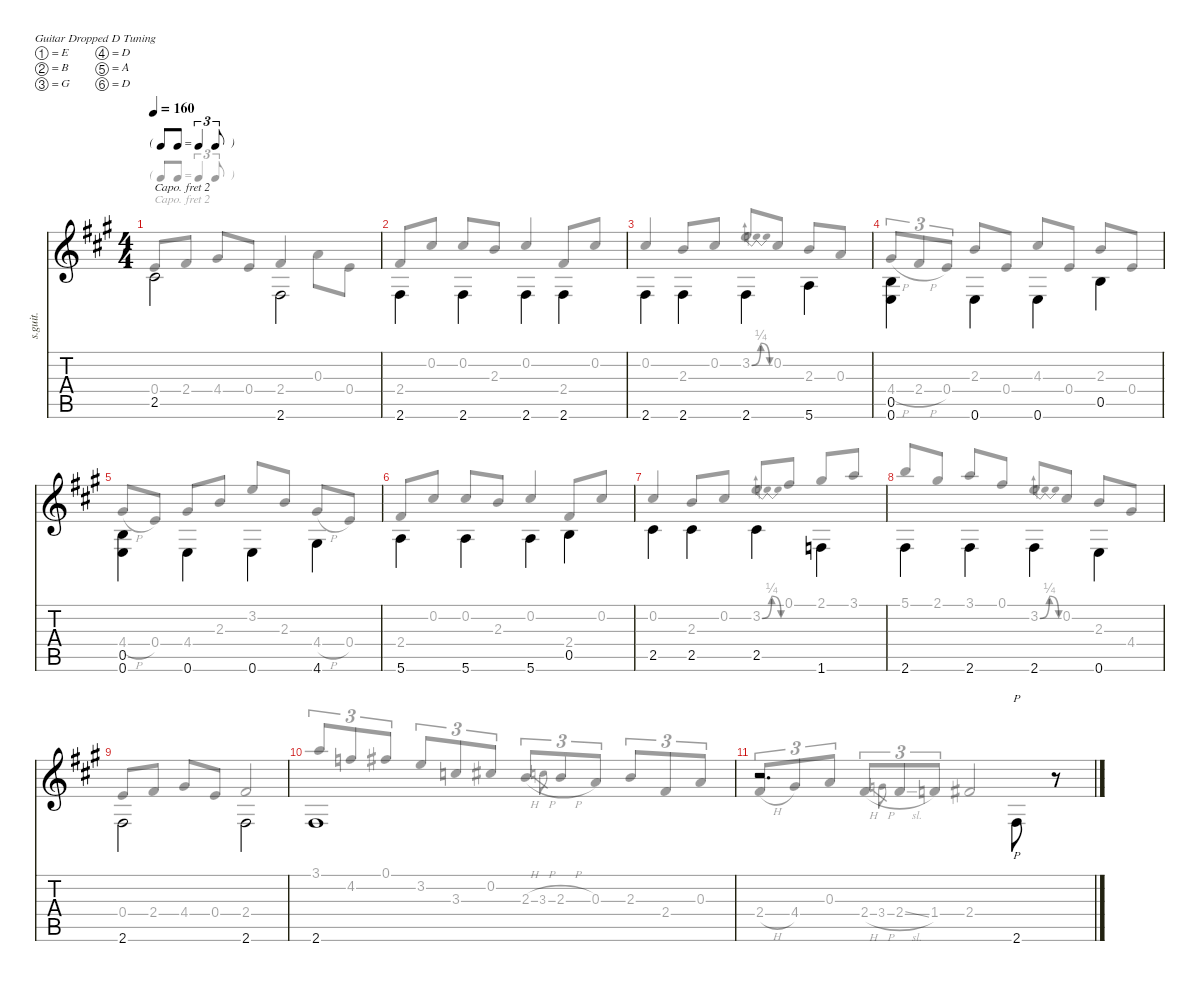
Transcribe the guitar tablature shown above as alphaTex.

\defaultSystemsLayout 4
\hideDynamics
\bracketExtendMode nobrackets
\otherSystemsTrackNameOrientation horizontal
\track ("Steel Guitar" "s.guit.") {defaultSystemsLayout 2 instrument acousticguitarsteel}
\staff {score tabs}
\capo 2
\tuning (E4 B3 G3 D3 A2 D2)
\voice
\ts (4 4)
\tf triplet8th
\tempo 160
\clef g2
\ks f#minor
2.5{acc #}.2{dy mf beam Down} 2.6{acc #}.2{beam Down} |
2.6{acc #}.4{beam Down} 2.6{acc #}.4{beam Down} 2.6{acc #}.4{beam Down} 2.6{acc #}.4{beam Down} |
2.6{acc #}.4{beam Down} 2.6{acc #}.4{beam Down} 2.6{acc #}.4{beam Down} 5.6{acc forcenatural}.4{beam Down} |
(0.6{acc forcenatural} 0.5{acc forcenatural}).4{beam Down} 0.6{acc forcenatural}.4{beam Down} 0.6{acc forcenatural}.4{beam Down} 0.5{acc forcenatural}.4{beam Down} |
(0.6{acc forcenatural} 0.5{acc forcenatural}).4{beam Down} 0.6{acc forcenatural}.4{beam Down} 0.6{acc forcenatural}.4{beam Down} 4.6{acc #}.4{beam Down} |
5.6{acc forcenatural}.4{beam Down} 5.6{acc forcenatural}.4{beam Down} 5.6{acc forcenatural}.4{beam Down} 0.5{acc forcenatural}.4{beam Down} |
2.5{acc #}.4{beam Down} 2.5{acc #}.4{beam Down} 2.5{acc #}.4{beam Down} 1.6{acc forcenatural}.4{beam Down} |
2.6{acc #}.4{beam Down} 2.6{acc #}.4{beam Down} 2.6{acc #}.4{beam Down} 0.6{acc forcenatural}.4{beam Down} |
\scale
1.04955 2.6{acc #}.2{beam Down} 2.6{acc #}.2{beam Down} |
\scale
0.950455 2.6{acc #}.1{beam Up} |
r.2{d beam Up} 2.6{acc #}.8{p beam Down} r.8{beam Up}
\voice
\clef g2
\ottava regular
\simile none
\ks f#minor
0.4{acc forcenatural}.8{dy mf beam Up} 2.4{acc #}.8{beam Up} 4.4{acc #}.8{beam Up} 0.4{acc forcenatural}.8{beam Up} 2.4{acc #}.4{beam Up} 0.3{acc forcenatural}.8{beam Down} 0.4{acc forcenatural}.8{beam Down} |
2.4{acc #}.8{beam Up} 0.2{acc #}.8{beam Up} 0.2{acc #}.8{beam Up} 2.3{acc forcenatural}.8{beam Up} 0.2{acc #}.4{beam Up} 2.4{acc #}.8{beam Up} 0.2{acc #}.8{beam Up} |
0.2{acc #}.4{beam Up} 2.3{acc forcenatural}.8{beam Up} 0.2{acc #}.8{beam Up} 3.2{be (bendrelease 0 0 9.6 1 20.4 1 30 0) acc forcenatural}.8{beam Up} 0.2{acc #}.8{beam Up} 2.3{acc forcenatural}.8{beam Up} 0.3{acc forcenatural}.8{beam Up} |
4.4{h acc #}.8{tu (3 2) beam Up} 2.4{h acc #}.8{tu (3 2) beam Up} 0.4{acc forcenatural}.8{tu (3 2) beam Up} 2.3{acc forcenatural}.8{beam Up} 0.4{acc forcenatural}.8{beam Up} 4.3{acc #}.8{beam Up} 0.4{acc forcenatural}.8{beam Up} 2.3{acc forcenatural}.8{beam Up} 0.4{acc forcenatural}.8{beam Up} |
4.4{h acc #}.8{beam Up} 0.4{acc forcenatural}.8{beam Up} 4.4{acc #}.8{beam Up} 2.3{acc forcenatural}.8{beam Up} 3.2{acc forcenatural}.8{beam Up} 2.3{acc forcenatural}.8{beam Up} 4.4{h acc #}.8{beam Up} 0.4{acc forcenatural}.8{beam Up} |
2.4{acc #}.8{beam Up} 0.2{acc #}.8{beam Up} 0.2{acc #}.8{beam Up} 2.3{acc forcenatural}.8{beam Up} 0.2{acc #}.4{beam Up} 2.4{acc #}.8{beam Up} 0.2{acc #}.8{beam Up} |
0.2{acc #}.4{beam Up} 2.3{acc forcenatural}.8{beam Up} 0.2{acc #}.8{beam Up} 3.2{be (bendrelease 0 0 9.6 1 20.4 1 30 0) acc forcenatural}.8{beam Up} 0.1{acc #}.8{beam Up} 2.1{acc #}.8{beam Up} 3.1{acc forcenatural}.8{beam Up} |
5.1{acc forcenatural}.8{beam Up} 2.1{acc #}.8{beam Up} 3.1{acc forcenatural}.8{beam Up} 0.1{acc #}.8{beam Up} 3.2{be (bendrelease 0 0 10.799999999999999 1 20.4 1 30 0) acc forcenatural}.8{beam Up} 0.2{acc #}.8{beam Up} 2.3{acc forcenatural}.8{beam Up} 4.4{acc #}.8{beam Up} |
\scale
1.04955 0.4{acc forcenatural}.8{beam Up} 2.4{acc #}.8{beam Up} 4.4{acc #}.8{beam Up} 0.4{acc forcenatural}.8{beam Up} 2.4{acc #}.2{beam Up} |
\scale
0.950455 3.1{acc forcenatural}.8{tu (3 2) beam Up} 4.2{acc forcenatural}.8{tu (3 2) beam Up} 0.1{acc #}.8{tu (3 2) beam Up} 3.2{acc forcenatural}.8{tu (3 2) beam Up} 3.3{acc forcenatural}.8{tu (3 2) beam Up} 0.2{acc #}.8{tu (3 2) beam Up} 2.3{h acc forcenatural}.8{tu (3 2) beam Up} 3.3{h acc forcenatural}.8{tu (3 2) gr beam Down} 2.3{h acc forcenatural}.8{tu (3 2) beam Up} 0.3{acc forcenatural}.8{tu (3 2) beam Up} 2.3{acc forcenatural}.8{tu (3 2) beam Up} 2.4{acc #}.8{tu (3 2) beam Up} 0.3{acc forcenatural}.8{tu (3 2) beam Up} |
2.4{h acc #}.8{tu (3 2) beam Up} 4.4{acc #}.8{tu (3 2) beam Up} 0.3{acc forcenatural}.8{tu (3 2) beam Up} 2.4{h acc #}.8{tu (3 2) beam Up} 3.4{h acc forcenatural}.8{gr beam Down} 2.4{sl acc #}.8{tu (3 2) beam Up} 1.4{acc forcenatural}.8{tu (3 2) beam Up} 2.4{acc #}.2{beam Up}
